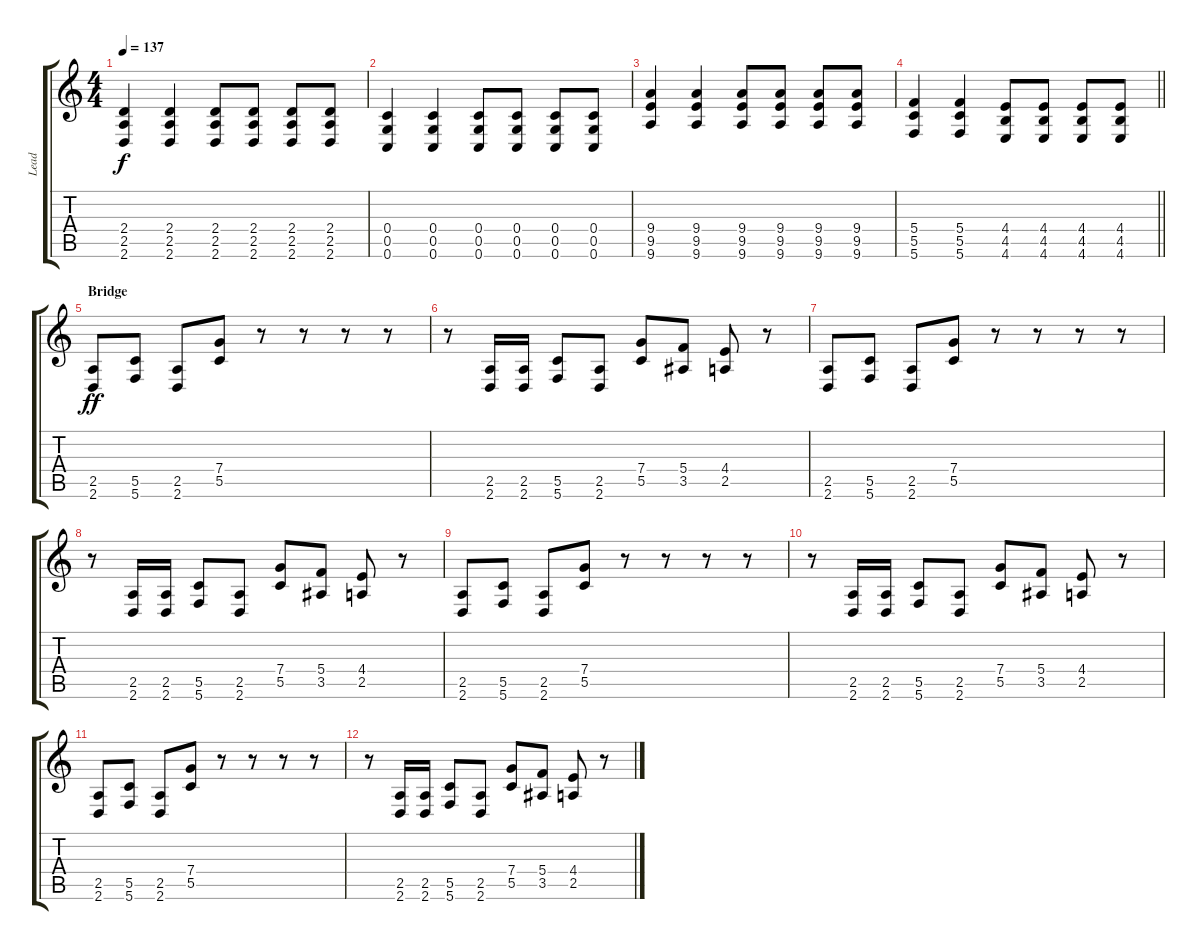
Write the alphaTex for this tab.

\track ("Lead" "Lead") {instrument distortionguitar}
\staff {score tabs}
\tuning (D4 A3 F3 C3 G2 C2) {hide}
\ts (4 4)
\tempo 137
\clef g2
\ks c
(2.4 2.5 2.6).4{dy f} (2.4 2.5 2.6).4 (2.4 2.5 2.6).8 (2.4 2.5 2.6).8 (2.4 2.5 2.6).8 (2.4 2.5 2.6).8 |
(0.4 0.5 0.6).4 (0.4 0.5 0.6).4 (0.4 0.5 0.6).8 (0.4 0.5 0.6).8 (0.4 0.5 0.6).8 (0.4 0.5 0.6).8 |
(9.4 9.5 9.6).4 (9.4 9.5 9.6).4 (9.4 9.5 9.6).8 (9.4 9.5 9.6).8 (9.4 9.5 9.6).8 (9.4 9.5 9.6).8 |
\barLineRight lightlight
(5.4 5.5 5.6).4 (5.4 5.5 5.6).4 (4.4 4.5 4.6).8 (4.4 4.5 4.6).8 (4.4 4.5 4.6).8 (4.4 4.5 4.6).8 |
\section ("" "Bridge")
(2.5 2.6).8{dy ff} (5.5 5.6).8 (2.5 2.6).8 (7.4 5.5).8 r.8 r.8 r.8 r.8 |
r.8 (2.5 2.6).16 (2.5 2.6).16 (5.5 5.6).8 (2.5 2.6).8 (7.4 5.5).8 (5.4 3.5).8 (4.4 2.5).8 r.8 |
(2.5 2.6).8 (5.5 5.6).8 (2.5 2.6).8 (7.4 5.5).8 r.8 r.8 r.8 r.8 |
r.8 (2.5 2.6).16 (2.5 2.6).16 (5.5 5.6).8 (2.5 2.6).8 (7.4 5.5).8 (5.4 3.5).8 (4.4 2.5).8 r.8 |
(2.5 2.6).8 (5.5 5.6).8 (2.5 2.6).8 (7.4 5.5).8 r.8 r.8 r.8 r.8 |
r.8 (2.5 2.6).16 (2.5 2.6).16 (5.5 5.6).8 (2.5 2.6).8 (7.4 5.5).8 (5.4 3.5).8 (4.4 2.5).8 r.8 |
(2.5 2.6).8 (5.5 5.6).8 (2.5 2.6).8 (7.4 5.5).8 r.8 r.8 r.8 r.8 |
r.8 (2.5 2.6).16 (2.5 2.6).16 (5.5 5.6).8 (2.5 2.6).8 (7.4 5.5).8 (5.4 3.5).8 (4.4 2.5).8 r.8
